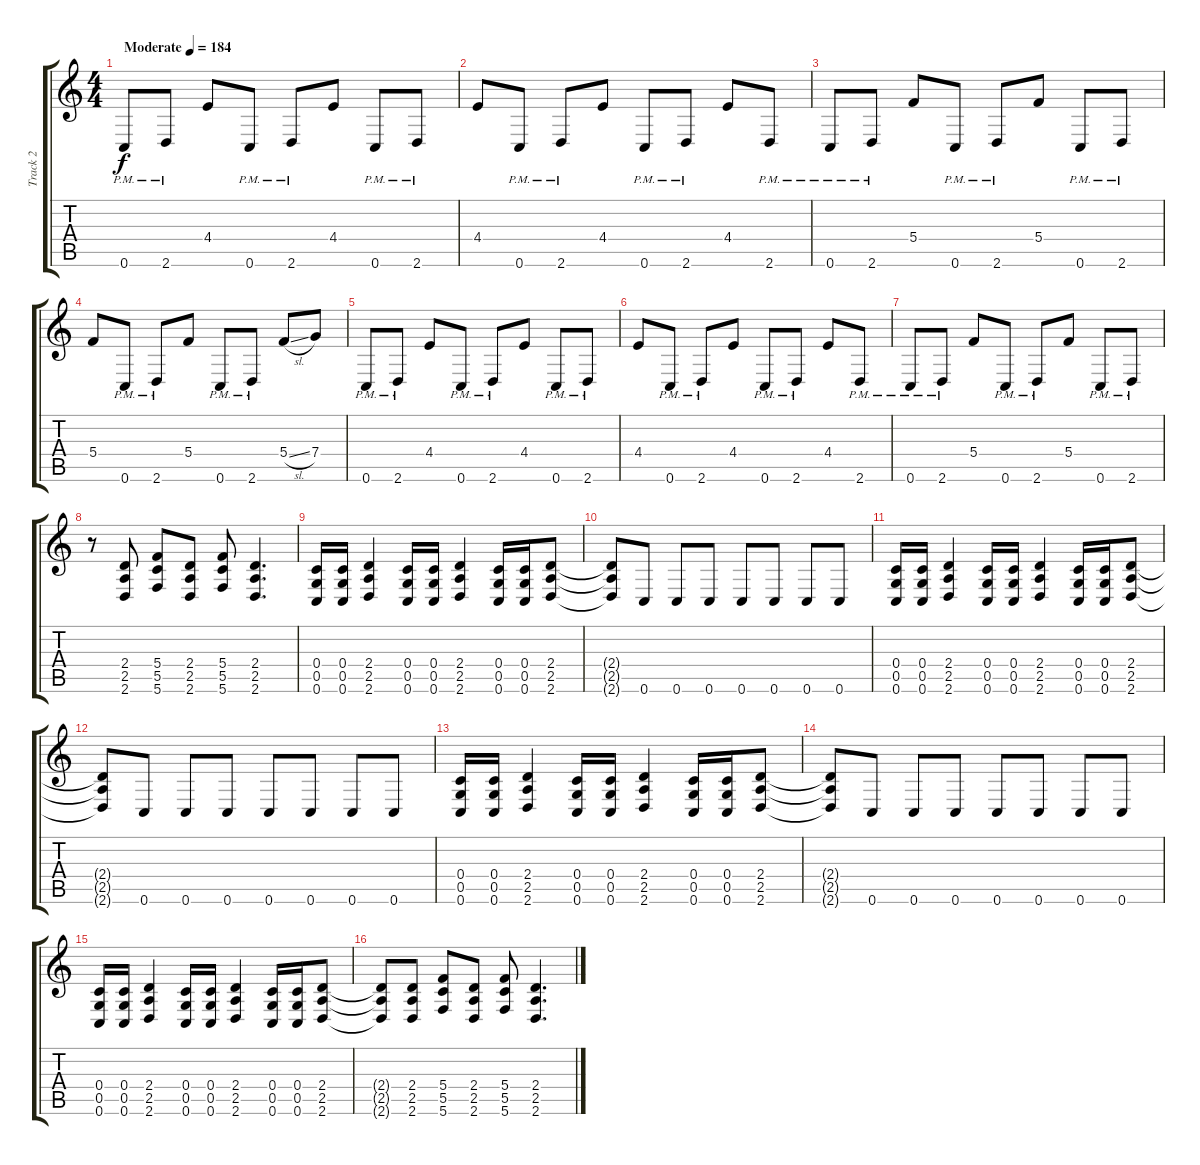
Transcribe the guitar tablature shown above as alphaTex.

\track ("Track 2" "Track 2") {instrument distortionguitar}
\staff {score tabs}
\tuning (D4 A3 F3 C3 G2 C2) {hide}
\ts (4 4)
\tempo (184 "Moderate")
\clef g2
\ks c
0.6{pm}.8{dy f instrument distortionguitar} 2.6{pm}.8 4.4.8 0.6{pm}.8 2.6{pm}.8 4.4.8 0.6{pm}.8 2.6{pm}.8 |
4.4.8 0.6{pm}.8 2.6{pm}.8 4.4.8 0.6{pm}.8 2.6{pm}.8 4.4.8 2.6{pm}.8 |
0.6{pm}.8 2.6{pm}.8 5.4.8 0.6{pm}.8 2.6{pm}.8 5.4.8 0.6{pm}.8 2.6{pm}.8 |
5.4.8 0.6{pm}.8 2.6{pm}.8 5.4.8 0.6{pm}.8 2.6{pm}.8 5.4{sl}.8 7.4.8 |
0.6{pm}.8 2.6{pm}.8 4.4.8 0.6{pm}.8 2.6{pm}.8 4.4.8 0.6{pm}.8 2.6{pm}.8 |
4.4.8 0.6{pm}.8 2.6{pm}.8 4.4.8 0.6{pm}.8 2.6{pm}.8 4.4.8 2.6{pm}.8 |
0.6{pm}.8 2.6{pm}.8 5.4.8 0.6{pm}.8 2.6{pm}.8 5.4.8 0.6{pm}.8 2.6{pm}.8 |
r.8 (2.4 2.5 2.6).8 (5.4 5.5 5.6).8 (2.4 2.5 2.6).8 (5.4 5.5 5.6).8 (2.4 2.5 2.6).4{d} |
(0.4 0.5 0.6).16 (0.4 0.5 0.6).16 (2.4 2.5 2.6).4 (0.4 0.5 0.6).16 (0.4 0.5 0.6).16 (2.4 2.5 2.6).4 (0.4 0.5 0.6).16 (0.4 0.5 0.6).16 (2.4 2.5 2.6).8 |
(2.4{t} 2.5{t} 2.6{t}).8 0.6.8 0.6.8 0.6.8 0.6.8 0.6.8 0.6.8 0.6.8 |
(0.4 0.5 0.6).16 (0.4 0.5 0.6).16 (2.4 2.5 2.6).4 (0.4 0.5 0.6).16 (0.4 0.5 0.6).16 (2.4 2.5 2.6).4 (0.4 0.5 0.6).16 (0.4 0.5 0.6).16 (2.4 2.5 2.6).8 |
(2.4{t} 2.5{t} 2.6{t}).8 0.6.8 0.6.8 0.6.8 0.6.8 0.6.8 0.6.8 0.6.8 |
(0.4 0.5 0.6).16 (0.4 0.5 0.6).16 (2.4 2.5 2.6).4 (0.4 0.5 0.6).16 (0.4 0.5 0.6).16 (2.4 2.5 2.6).4 (0.4 0.5 0.6).16 (0.4 0.5 0.6).16 (2.4 2.5 2.6).8 |
(2.4{t} 2.5{t} 2.6{t}).8 0.6.8 0.6.8 0.6.8 0.6.8 0.6.8 0.6.8 0.6.8 |
(0.4 0.5 0.6).16 (0.4 0.5 0.6).16 (2.4 2.5 2.6).4 (0.4 0.5 0.6).16 (0.4 0.5 0.6).16 (2.4 2.5 2.6).4 (0.4 0.5 0.6).16 (0.4 0.5 0.6).16 (2.4 2.5 2.6).8 |
(2.4{t} 2.5{t} 2.6{t}).8 (2.4 2.5 2.6).8 (5.4 5.5 5.6).8 (2.4 2.5 2.6).8 (5.4 5.5 5.6).8 (2.4 2.5 2.6).4{d}
